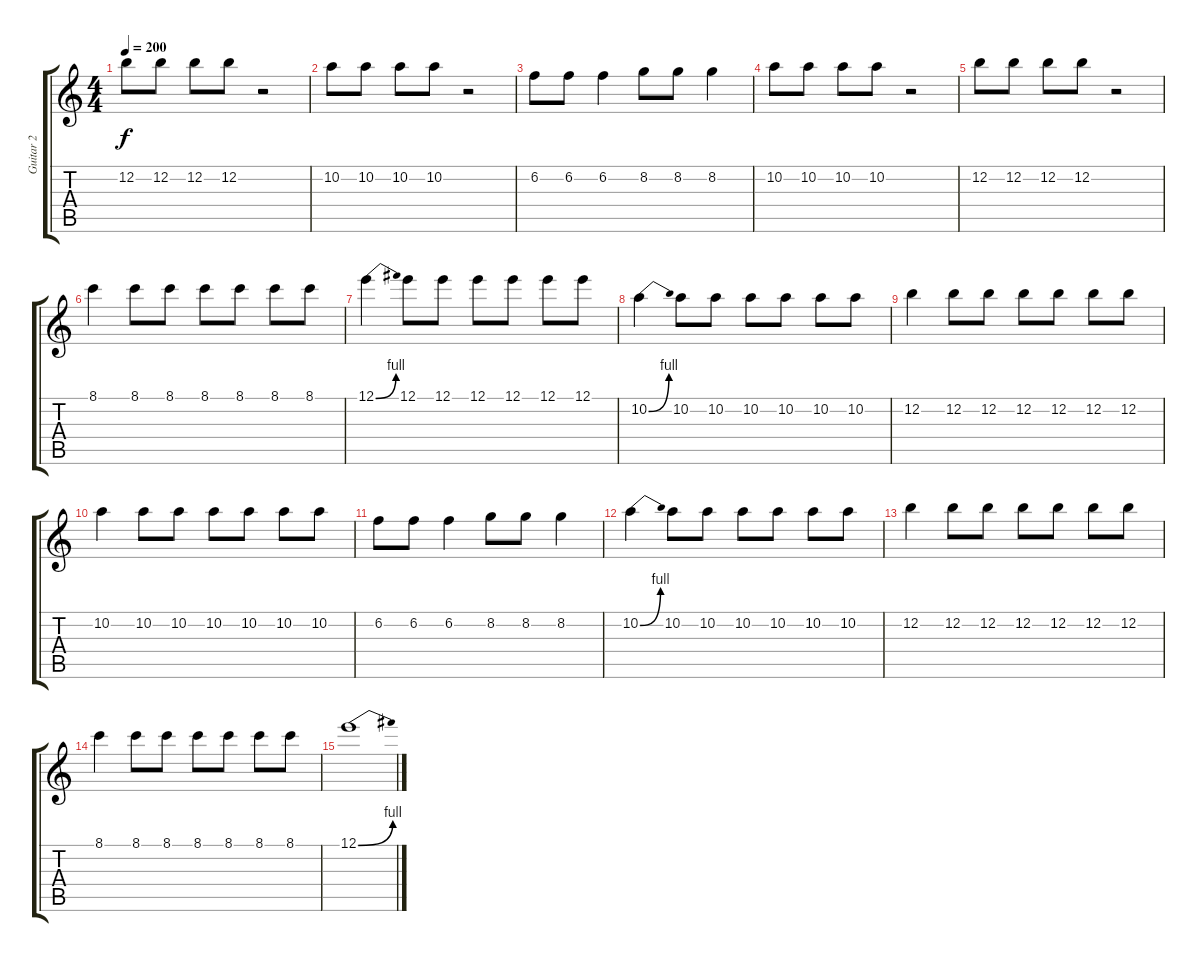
\track ("Guitar 2" "Guitar 2") {instrument overdrivenguitar}
\staff {score tabs}
\tuning (E4 B3 G3 D3 A2 E2) {hide}
\ts (4 4)
\tempo 200
\clef g2
\ks c
12.2.8{dy f} 12.2.8 12.2.8 12.2.8 r.2 |
10.2.8 10.2.8 10.2.8 10.2.8 r.2 |
6.2.8 6.2.8 6.2.4 8.2.8 8.2.8 8.2.4 |
10.2.8 10.2.8 10.2.8 10.2.8 r.2 |
12.2.8 12.2.8 12.2.8 12.2.8 r.2 |
8.1.4 8.1.8 8.1.8 8.1.8 8.1.8 8.1.8 8.1.8 |
12.1{be (bend 0 0 60 4)}.4 12.1.8 12.1.8 12.1.8 12.1.8 12.1.8 12.1.8 |
10.2{be (bend 0 0 60 4)}.4 10.2.8 10.2.8 10.2.8 10.2.8 10.2.8 10.2.8 |
12.2.4 12.2.8 12.2.8 12.2.8 12.2.8 12.2.8 12.2.8 |
10.2.4 10.2.8 10.2.8 10.2.8 10.2.8 10.2.8 10.2.8 |
6.2.8 6.2.8 6.2.4 8.2.8 8.2.8 8.2.4 |
10.2{be (bend 0 0 60 4)}.4 10.2.8 10.2.8 10.2.8 10.2.8 10.2.8 10.2.8 |
12.2.4 12.2.8 12.2.8 12.2.8 12.2.8 12.2.8 12.2.8 |
8.1.4 8.1.8 8.1.8 8.1.8 8.1.8 8.1.8 8.1.8 |
12.1{be (bend 0 0 60 4)}.1
